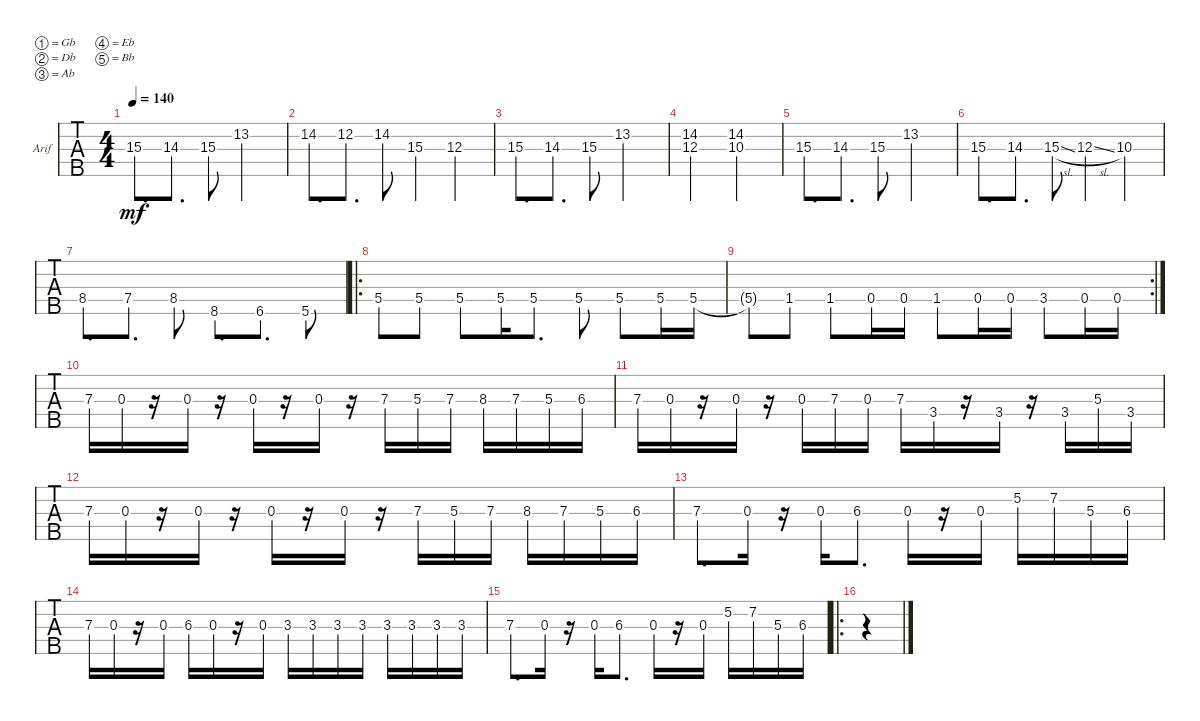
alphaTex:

\bracketExtendMode groupsimilarinstruments
\firstSystemTrackNameOrientation horizontal
\otherSystemsTrackNameOrientation horizontal
\track ("Arif" "Arif") {solo instrument electricbassfinger}
\staff {tabs}
\tuning (Gb2 Db2 Ab1 Eb1 Bb0)
\ts (4 4)
\tempo 140
\clef f4
\ks c
15.3.8{d dy mf} 14.3.8{d} 15.3.8 13.2.2 |
14.2.8{d} 12.2.8{d} 14.2.8 15.3.4 12.3.4 |
15.3.8{d} 14.3.8{d} 15.3.8 13.2.2 |
(14.2 12.3).2 (10.3 14.2).2 |
15.3.8{d} 14.3.8{d} 15.3.8 13.2.2 |
15.3.8{d} 14.3.8{d} 15.3{sl}.8 12.3{sl}.4 10.3.4 |
8.4.8{d} 7.4.8{d} 8.4.8 8.5.8{d} 6.5.8{d} 5.5.8 |
\ro
5.4.8 5.4.8 5.4.8 5.4.16 5.4.8{d} 5.4.8 5.4.8 5.4.16 5.4.16 |
\rc 2
5.4{t}.8 1.4.8 1.4.8 0.4.16 0.4.16 1.4.8 0.4.16 0.4.16 3.4.8 0.4.16 0.4.16 |
7.3.16 0.3.16 r.16 0.3.16 r.16 0.3.16 r.16 0.3.16 r.16 7.3.16 5.3.16 7.3.16 8.3.16 7.3.16 5.3.16 6.3.16 |
7.3.16 0.3.16 r.16 0.3.16 r.16 0.3.16 7.3.16 0.3.16 7.3.16 3.4.16 r.16 3.4.16 r.16 3.4.16 5.3.16 3.4.16 |
7.3.16 0.3.16 r.16 0.3.16 r.16 0.3.16 r.16 0.3.16 r.16 7.3.16 5.3.16 7.3.16 8.3.16 7.3.16 5.3.16 6.3.16 |
7.3.8{d} 0.3.16 r.16 0.3.16 6.3.8{d} 0.3.16 r.16 0.3.16 5.2.16 7.2.16 5.3.16 6.3.16 |
7.3.16 0.3.16 r.16 0.3.16 6.3.16 0.3.16 r.16 0.3.16 3.3.16 3.3.16 3.3.16 3.3.16 3.3.16 3.3.16 3.3.16 3.3.16 |
7.3.8{d} 0.3.16 r.16 0.3.16 6.3.8{d} 0.3.16 r.16 0.3.16 5.2.16 7.2.16 5.3.16 6.3.16 |
\ro
